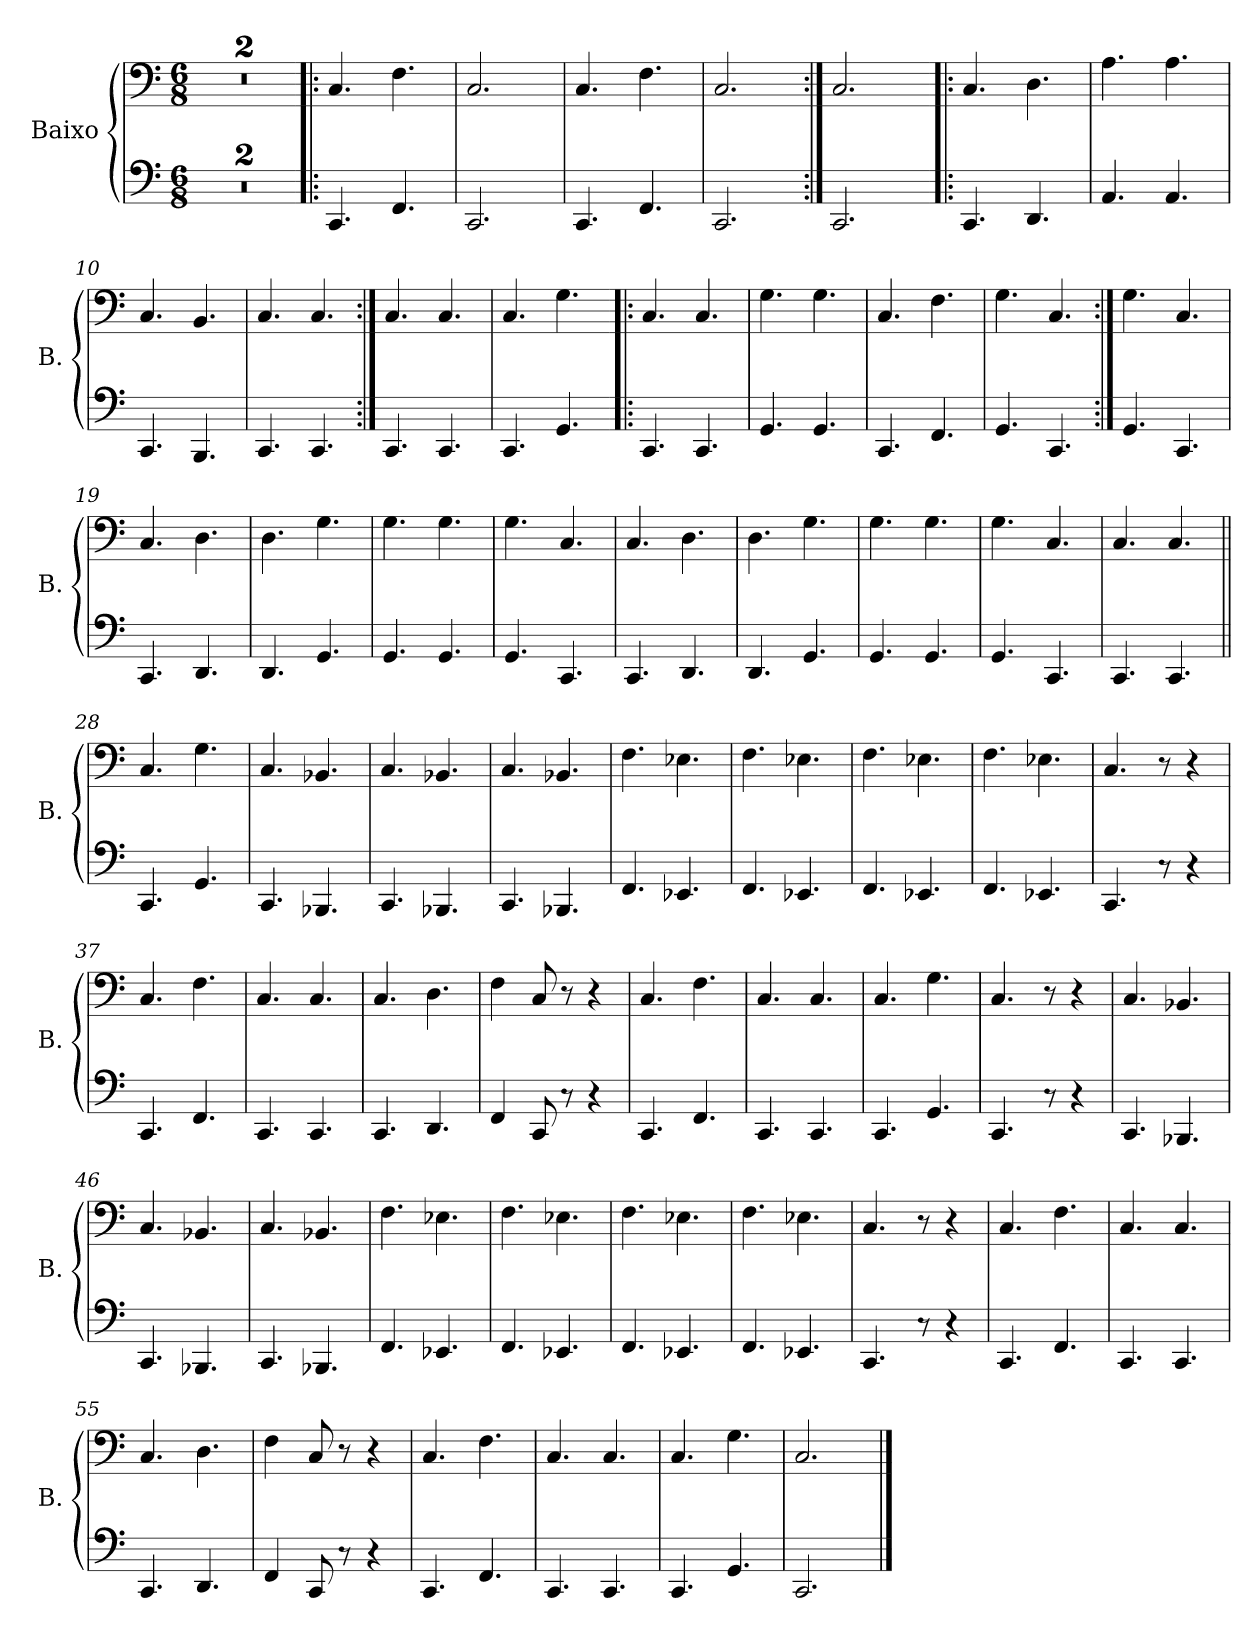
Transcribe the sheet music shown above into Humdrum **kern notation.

**kern	**kern
*part1	*part1
*staff2	*staff1
*I"Baixo	*
*I'B.	*
*stria4	*
*	*clefF4
*ITrd7c12	*ITrd7c12
*k[]	*k[]
*M6/8	*M6/8
=1	=1
2.r	2.r
=2	=2
2.r	2.r
=3!|:	=3!|:
4.CCC	4.CC/
4.FFF	4.FF\
=4	=4
2.CCC	2.CC/
=5	=5
4.CCC	4.CC/
4.FFF	4.FF\
=6	=6
2.CCC	2.CC/
=7:|!	=7:|!
2.CCC	2.CC/
=8!|:	=8!|:
4.CCC	4.CC/
4.DDD	4.DD\
=9	=9
4.AAA	4.AA\
4.AAA	4.AA\
=10	=10
4.CCC	4.CC/
4.BBBB	4.BBB/
=11	=11
4.CCC	4.CC/
4.CCC	4.CC/
=12:|!	=12:|!
4.CCC	4.CC/
4.CCC	4.CC/
=13	=13
4.CCC	4.CC/
4.GGG	4.GG\
=14!|:	=14!|:
4.CCC	4.CC/
4.CCC	4.CC/
=15	=15
4.GGG	4.GG\
4.GGG	4.GG\
!!LO:LB:g=z
=16	=16
4.CCC	4.CC/
4.FFF	4.FF\
=17	=17
4.GGG	4.GG\
4.CCC	4.CC/
=18:|!	=18:|!
4.GGG	4.GG\
4.CCC	4.CC/
=19	=19
4.CCC	4.CC/
4.DDD	4.DD\
=20	=20
4.DDD	4.DD\
4.GGG	4.GG\
=21	=21
4.GGG	4.GG\
4.GGG	4.GG\
=22	=22
4.GGG	4.GG\
4.CCC	4.CC/
=23	=23
4.CCC	4.CC/
4.DDD	4.DD\
=24	=24
4.DDD	4.DD\
4.GGG	4.GG\
=25	=25
4.GGG	4.GG\
4.GGG	4.GG\
=26	=26
4.GGG	4.GG\
4.CCC	4.CC/
=27	=27
4.CCC	4.CC/
4.CCC	4.CC/
=28||	=28||
*	*MM150
4.CCC	4.CC/
4.GGG	4.GG\
=29	=29
4.CCC	4.CC/
4.BBBB-	4.BBB-X/
!!LO:LB:g=z
=30	=30
4.CCC	4.CC/
4.BBBB-X	4.BBB-X/
=31	=31
4.CCC	4.CC/
4.BBBB-X	4.BBB-X/
=32	=32
4.FFF	4.FF\
4.EEE-	4.EE-X\
=33	=33
4.FFF	4.FF\
4.EEE-X	4.EE-X\
!!LO:LB:g=z
=34	=34
4.FFF	4.FF\
4.EEE-X	4.EE-X\
=35	=35
4.FFF	4.FF\
4.EEE-X	4.EE-X\
=36	=36
4.CCC	4.CC/
8r	8r
4r	4r
=37	=37
4.CCC	4.CC/
4.FFF	4.FF\
=38	=38
4.CCC	4.CC/
4.CCC	4.CC/
=39	=39
4.CCC	4.CC/
4.DDD	4.DD\
=40	=40
4FFF	4FF\
8CCC	8CC/
8r	8r
4r	4r
=41	=41
4.CCC	4.CC/
4.FFF	4.FF\
=42	=42
4.CCC	4.CC/
4.CCC	4.CC/
=43	=43
4.CCC	4.CC/
4.GGG	4.GG\
=44	=44
4.CCC	4.CC/
8r	8r
4r	4r
=45	=45
4.CCC	4.CC/
4.BBBB-	4.BBB-X/
=46	=46
4.CCC	4.CC/
4.BBBB-X	4.BBB-X/
!!LO:LB:g=z
=47	=47
4.CCC	4.CC/
4.BBBB-X	4.BBB-X/
=48	=48
4.FFF	4.FF\
4.EEE-	4.EE-X\
=49	=49
4.FFF	4.FF\
4.EEE-X	4.EE-X\
=50	=50
4.FFF	4.FF\
4.EEE-X	4.EE-X\
=51	=51
4.FFF	4.FF\
4.EEE-X	4.EE-X\
=52	=52
4.CCC	4.CC/
8r	8r
4r	4r
=53	=53
4.CCC	4.CC/
4.FFF	4.FF\
=54	=54
4.CCC	4.CC/
4.CCC	4.CC/
=55	=55
4.CCC	4.CC/
4.DDD	4.DD\
=56	=56
4FFF	4FF\
8CCC	8CC/
8r	8r
4r	4r
=57	=57
4.CCC	4.CC/
4.FFF	4.FF\
=58	=58
4.CCC	4.CC/
4.CCC	4.CC/
=59	=59
4.CCC	4.CC/
4.GGG	4.GG\
!!LO:LB:g=z
=60	=60
2.CCC	2.CC/
==	==
*-	*-
